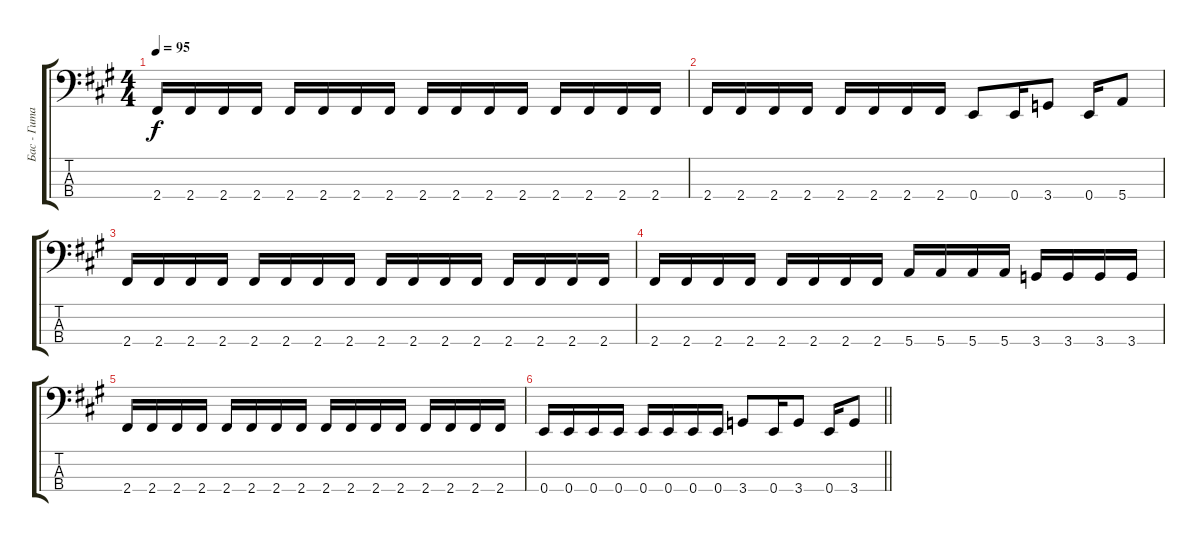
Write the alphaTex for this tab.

\track ("Бас - Гитара" "Бас - Гита") {instrument electricbasspick}
\staff {score tabs}
\tuning (G2 D2 A1 E1) {hide}
\ts (4 4)
\tempo 95
\clef f4
\ks a
2.4.16{dy f} 2.4.16 2.4.16 2.4.16 2.4.16 2.4.16 2.4.16 2.4.16 2.4.16 2.4.16 2.4.16 2.4.16 2.4.16 2.4.16 2.4.16 2.4.16 |
2.4.16 2.4.16 2.4.16 2.4.16 2.4.16 2.4.16 2.4.16 2.4.16 0.4.8 0.4.16 3.4.8 0.4.16 5.4.8 |
2.4.16 2.4.16 2.4.16 2.4.16 2.4.16 2.4.16 2.4.16 2.4.16 2.4.16 2.4.16 2.4.16 2.4.16 2.4.16 2.4.16 2.4.16 2.4.16 |
2.4.16 2.4.16 2.4.16 2.4.16 2.4.16 2.4.16 2.4.16 2.4.16 5.4.16 5.4.16 5.4.16 5.4.16 3.4.16 3.4.16 3.4.16 3.4.16 |
2.4.16 2.4.16 2.4.16 2.4.16 2.4.16 2.4.16 2.4.16 2.4.16 2.4.16 2.4.16 2.4.16 2.4.16 2.4.16 2.4.16 2.4.16 2.4.16 |
\barLineRight lightlight
0.4.16 0.4.16 0.4.16 0.4.16 0.4.16 0.4.16 0.4.16 0.4.16 3.4.8 0.4.16 3.4.8 0.4.16 3.4.8
